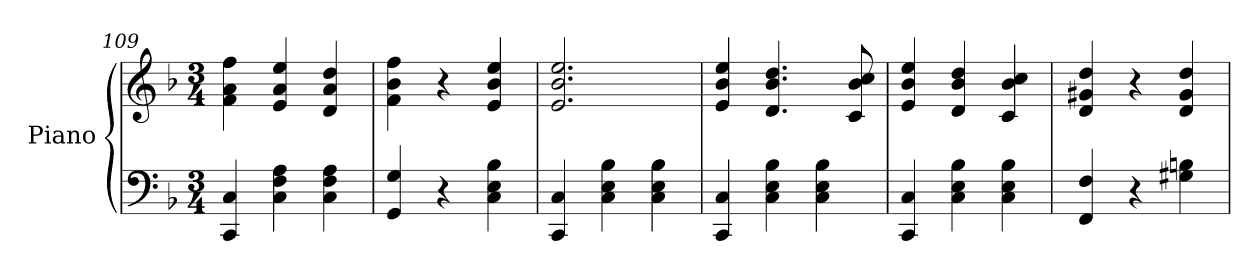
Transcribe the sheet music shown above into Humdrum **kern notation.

**kern	**kern
*part1	*part1
*staff2	*staff1
*I"Piano	*
*I'Pno.	*
*clefF4	*clefG2
*k[b-]	*k[b-]
*M3/4	*M3/4
=109	=109
4CC/ 4C/	4f\ 4a\ 4ff\
4C\ 4F\ 4A\	4e/ 4a/ 4ee/
4C\ 4F\ 4A\	4d/ 4a/ 4dd/
=110	=110
4GG/ 4G/	4f\ 4b-\ 4ff\
4r	4r
4C\ 4E\ 4B-\	4e/ 4b-/ 4ee/
=111	=111
4CC/ 4C/	2.e/ 2.b-/ 2.ee/
4C\ 4E\ 4B-\	.
4C\ 4E\ 4B-\	.
=112	=112
4CC/ 4C/	4e/ 4b-/ 4ee/
4C\ 4E\ 4B-\	4.d/ 4.b-/ 4.dd/
4C\ 4E\ 4B-\	.
.	8c/ 8b-/ 8cc/
=113	=113
4CC/ 4C/	4e/ 4b-/ 4ee/
4C\ 4E\ 4B-\	4d/ 4b-/ 4dd/
4C\ 4E\ 4B-\	4c/ 4b-/ 4cc/
=114	=114
4FF/ 4F/	4d/ 4g#X/ 4dd/
4r	4r
4G#X\ 4Bn\	4d/ 4g#/ 4dd/
=	=
*-	*-
